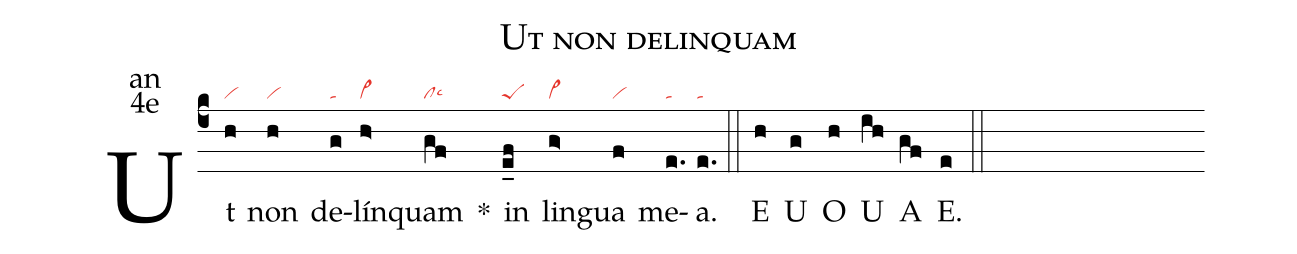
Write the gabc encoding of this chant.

name:Ut non delinquam;
office-part:an;
mode:4e;
nabc-lines:1;
%%
(c4) Ut(h|vi) non(h|vi) de(g|ta)lín(h>|cl~)quam(gf|cllsc6) <sp>*</sp>() in(e_f|peS) lin(g>|cl~)gua(f|vi) me(e.|ta)a.(e.|ta) (::)
<eu>E(h) U(g) O(h) U(ih) A(gf) E.(e) </eu>(::)
